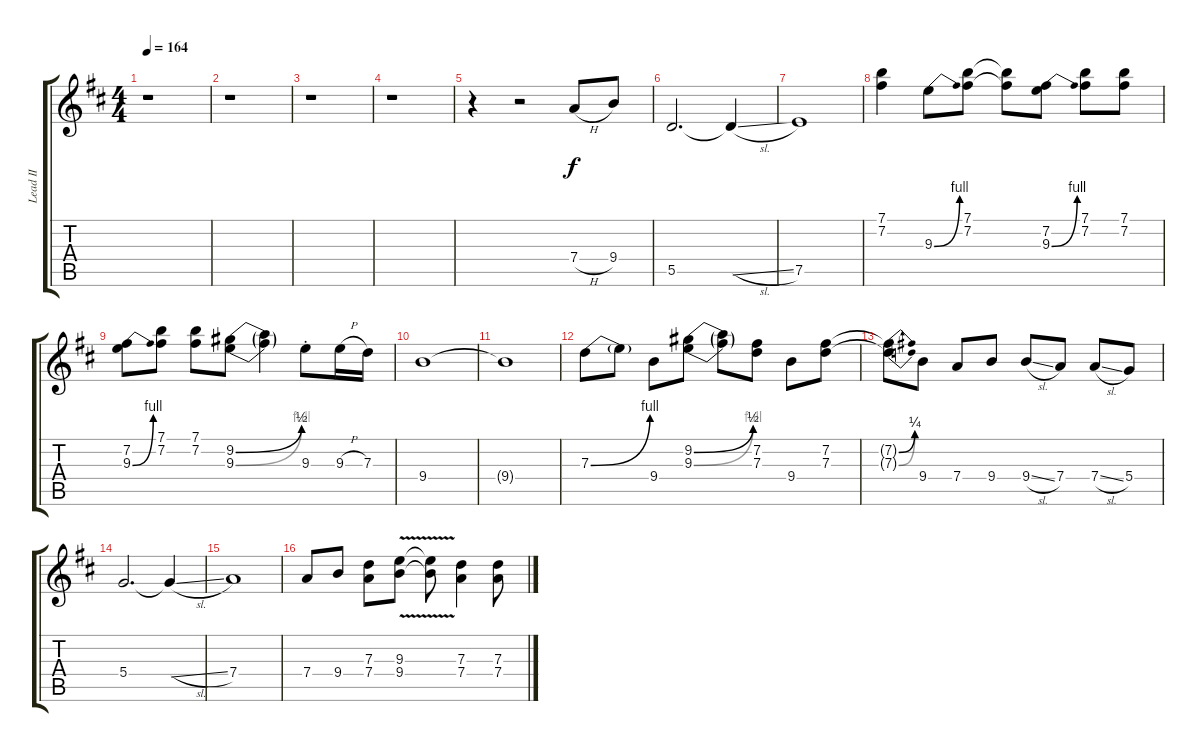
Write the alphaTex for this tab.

\track ("Lead II" "Lead II") {instrument overdrivenguitar}
\staff {score tabs}
\tuning (E4 B3 G3 D3 A2 E2) {hide}
\ts (4 4)
\tempo 164
\clef g2
\ks d
r.1{dy f} |
r.1 |
r.1 |
r.1 |
r.4 r.2 7.4{h}.8 9.4.8 |
5.5.2{d} 5.5{sl t}.4 |
7.5.1 |
(7.1 7.2).4 9.3{be (bend 0 0 60 4)}.8 (7.1 7.2).8 (7.1{t} 7.2{t}).8 (7.2 9.3{be (bend 0 0 60 4)}).8 (7.1 7.2).8 (7.1 7.2).8 |
(7.2 9.3{be (bend 0 0 60 4)}).8 (7.1 7.2).8 (7.1 7.2).8 (9.2{be (bend 0 0 60 2)} 9.3{be (bend 0 0 60 4)}).8 (9.2{t} 9.3{t}).4 9.3{st}.8 9.3{h}.16 7.3.16 |
9.4.1 |
9.4{t}.1 |
7.3{be (bend 0 0 60 4)}.8 7.3{t}.8 9.4.8 (9.2{be (bend 0 0 60 2)} 9.3{be (bend 0 0 60 4)}).8 (9.2{t} 9.3{t}).8 (7.2 7.3).8 9.4.8 (7.2 7.3).8 |
(7.2{be (bend 0 0 60 1) t} 7.3{be (bend 0 0 60 1) t}).8 9.4.8 7.4.8 9.4.8 9.4{sl}.8 7.4.8 7.4{sl}.8 5.4.8 |
5.4.2{d} 5.4{sl t}.4 |
7.4.1 |
7.4.8 9.4.8 (7.3 7.4).8 (9.3{v} 9.4{v}).8 (9.3{v t} 9.4{v t}).8 (7.3 7.4).4 (7.3 7.4).8
